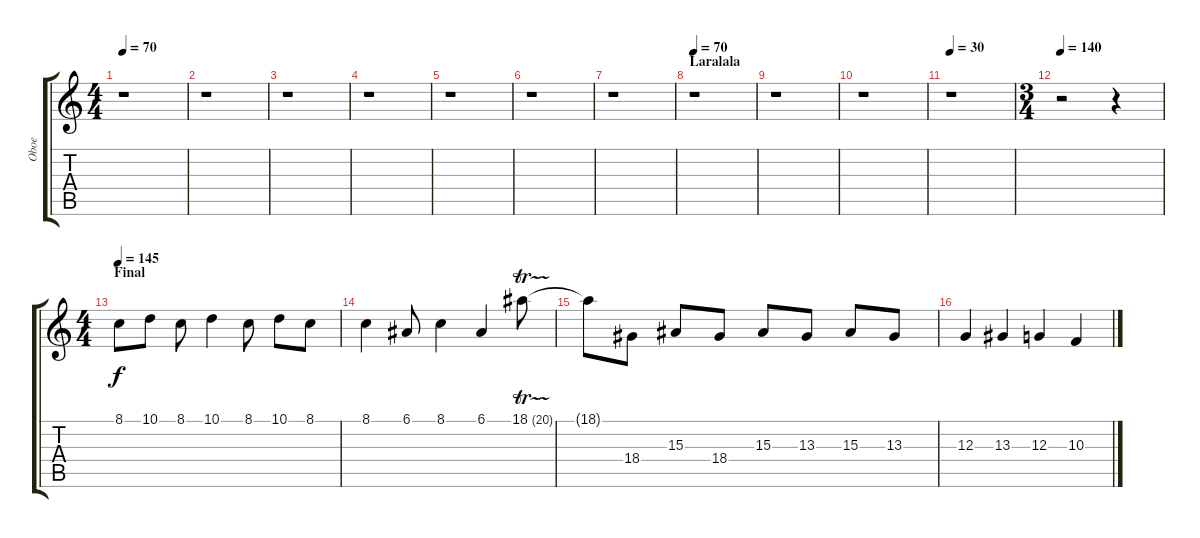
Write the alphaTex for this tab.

\track ("Oboe" "Oboe") {instrument oboe}
\staff {score tabs}
\tuning (E4 B3 G3 D3 A2 E2) {hide}
\ts (4 4)
\tempo 70
\clef g2
\ks c
r.1{dy mp} |
r.1 |
r.1 |
r.1 |
r.1 |
r.1 |
r.1 |
\section ("" "Laralala")
\tempo 70
r.1 |
r.1 |
r.1 |
\tempo 30
r.1 |
\ts (3 4)
\tempo 140
r.2 r.4 |
\ts (4 4)
\section ("" "Final")
\tempo 145
8.1.8{dy f} 10.1.8 8.1.8 10.1.4 8.1.8 10.1.8 8.1.8 |
8.1.4 6.1.8 8.1.4 6.1.4 18.1{tr (20 32)}.8 |
18.1{t}.8 18.4.8 15.3.8 18.4.8 15.3.8 13.3.8 15.3.8 13.3.8 |
12.3.4 13.3.4 12.3.4 10.3.4
